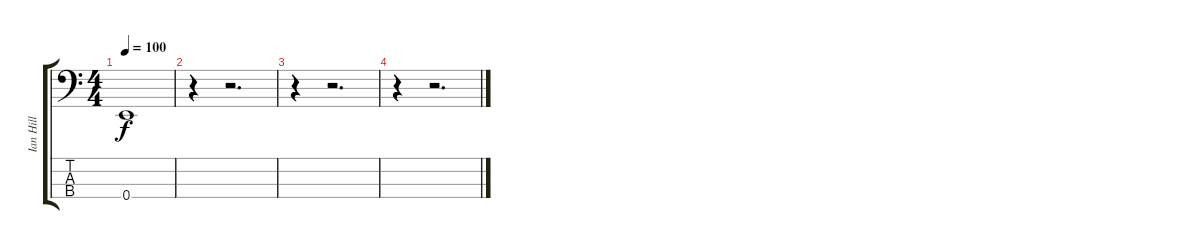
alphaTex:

\track ("Ian Hill" "Ian Hill") {instrument electricbassfinger}
\staff {score tabs}
\tuning (G2 D2 A1 E1) {hide}
\ts (4 4)
\tempo 100
\clef f4
\ks c
0.4.1{dy f} |
r.4 r.2{d} |
r.4 r.2{d} |
r.4 r.2{d}
